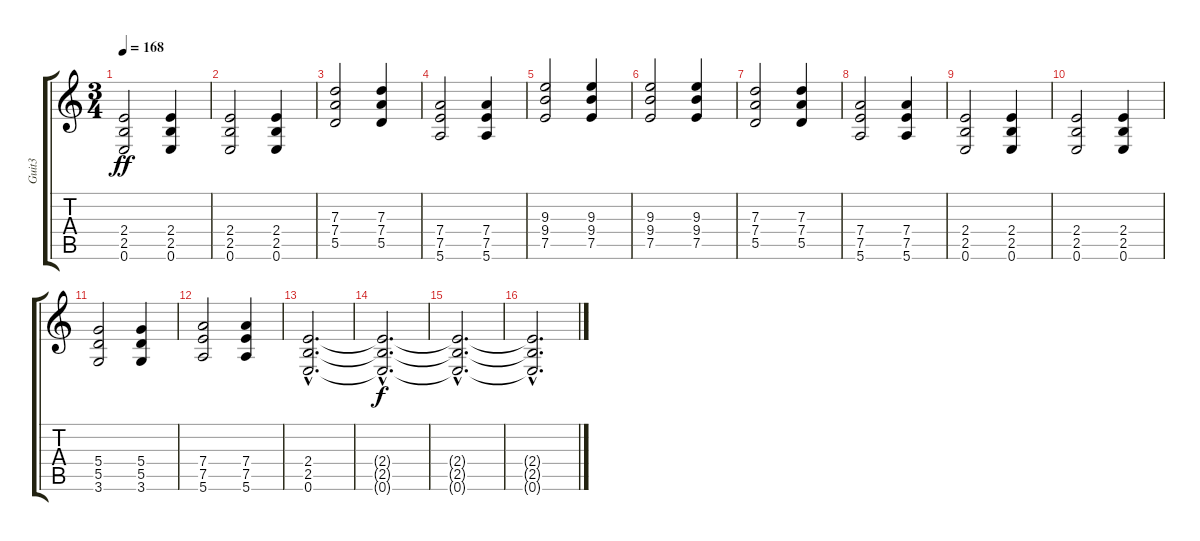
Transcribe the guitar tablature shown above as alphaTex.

\track ("Guit3" "Guit3") {instrument overdrivenguitar}
\staff {score tabs}
\tuning (E4 B3 G3 D3 A2 E2) {hide}
\ts (3 4)
\tempo 168
\clef g2
\ks c
(2.4 2.5 0.6).2{dy ff} (2.4 2.5 0.6).4 |
(2.4 2.5 0.6).2 (2.4 2.5 0.6).4 |
(7.3 7.4 5.5).2 (7.3 7.4 5.5).4 |
(7.4 7.5 5.6).2 (7.4 7.5 5.6).4 |
(9.3 9.4 7.5).2 (9.3 9.4 7.5).4 |
(9.3 9.4 7.5).2 (9.3 9.4 7.5).4 |
(7.3 7.4 5.5).2 (7.3 7.4 5.5).4 |
(7.4 7.5 5.6).2 (7.4 7.5 5.6).4 |
(2.4 2.5 0.6).2 (2.4 2.5 0.6).4 |
(2.4 2.5 0.6).2 (2.4 2.5 0.6).4 |
(5.4 5.5 3.6).2 (5.4 5.5 3.6).4 |
(7.4 7.5 5.6).2 (7.4 7.5 5.6).4 |
(2.4{hac} 2.5{hac} 0.6{hac}).2{d} |
(2.4{hac t} 2.5{hac t} 0.6{hac t}).2{d dy f} |
(2.4{hac t} 2.5{hac t} 0.6{hac t}).2{d} |
(2.4{hac t} 2.5{hac t} 0.6{hac t}).2{d}
